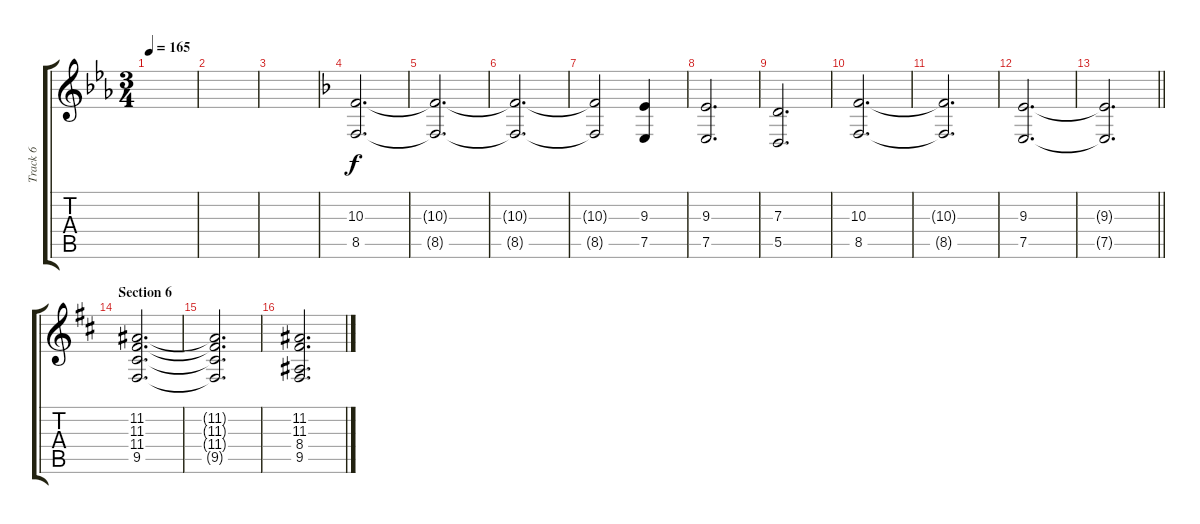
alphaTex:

\track ("Track 6" "Track 6") {instrument pad8sweep}
\staff {score tabs}
\tuning (E4 B3 G3 D3 A2 E2) {hide}
\ts (3 4)
\tempo 165
\clef g2
\ks eb
|
|
|
\ks f
(10.3 8.5).2{d} |
(10.3{t} 8.5{t}).2{d} |
(10.3{t} 8.5{t}).2{d} |
(10.3{t} 8.5{t}).2 (9.3 7.5).4 |
(9.3 7.5).2{d} |
(7.3 5.5).2{d} |
(10.3 8.5).2{d} |
(10.3{t} 8.5{t}).2{d} |
(9.3 7.5).2{d} |
\barLineRight lightlight
(9.3{t} 7.5{t}).2{d} |
\section ("" "Section 6")
\ks d
(11.2 11.3 11.4 9.5).2{d} |
(11.2{t} 11.3{t} 11.4{t} 9.5{t}).2{d} |
(11.2 11.3 8.4 9.5).2{d}
